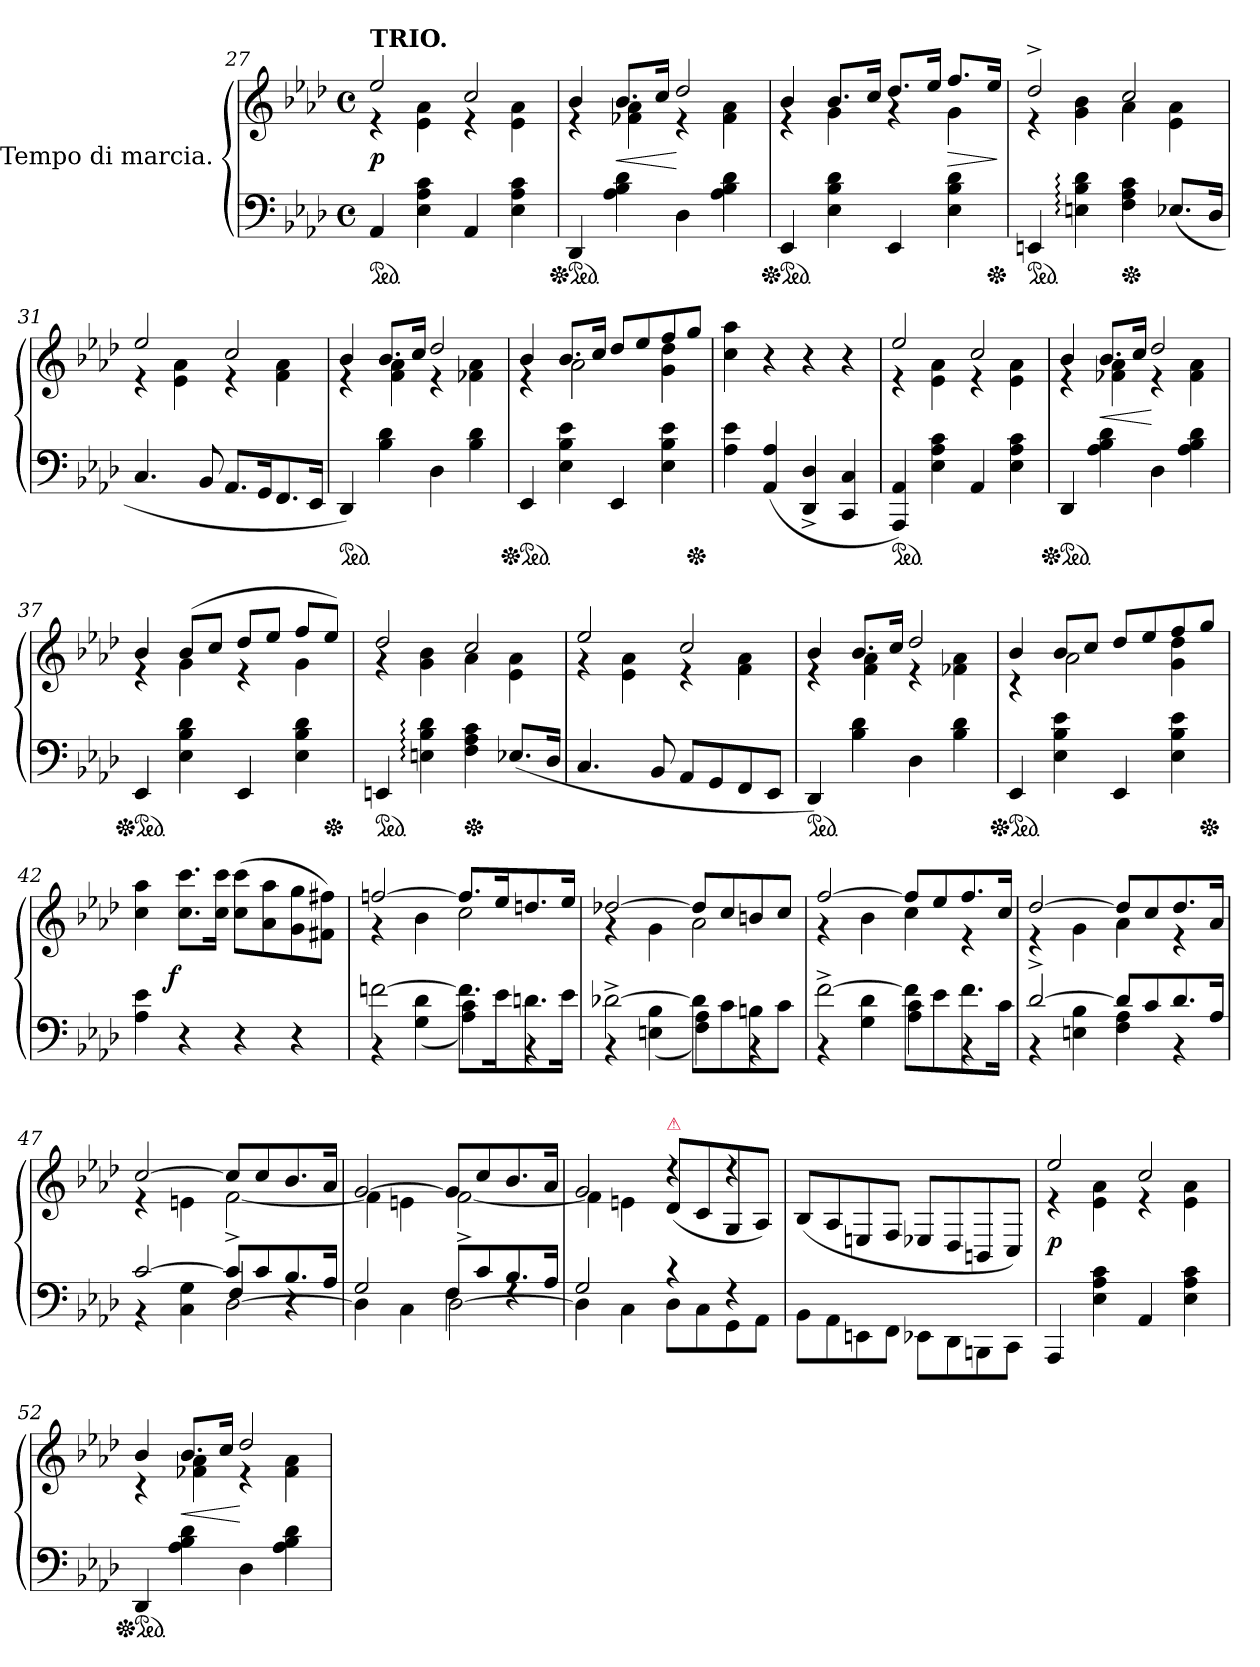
**kern	**kern	**dynam
*part1	*part1	*part1
*staff2	*staff1	*staff1/2
*I"Tempo di marcia.	*	*
*clefF4	*clefG2	*
*k[b-e-a-d-]	*k[b-e-a-d-]	*
*M4/4	*M4/4	*
*met(c)	*met(c)	*
=27	=27	=27
*	*^	*
!	!LO:TX:a:B:t=TRIO.	!	!
*ped	*	*	*
4AA-	2ee-	4re	p
4E- 4A- 4c	.	4e- 4a-	.
4AA-	2cc	4re	.
4E- 4A- 4c	.	4e- 4a-	.
=28	=28	=28	=28
*Xped	*	*	*
*ped	*	*	*
4DD-	4b-	4re	.
4A- 4B- 4d-	8.b-L	4f-X 4a-	<
.	16ccJk	.	.
4D-	2dd-	4re	[
4A- 4B- 4d-	.	4f- 4a-	.
=29	=29	=29	=29
*Xped	*	*	*
*ped	*	*	*
4EE-	4b-	4re	.
4E- 4B- 4d-	8.b-L	4g	.
.	16ccJk	.	.
4EE-	8.dd-L	4rg	.
.	16ee-Jk	.	.
4E- 4B- 4d-	8.ffL	4g	>
*Xped	*	*	*
.	16ee-Jk	.	.
*	*v	*v	*
.	.	]
=30	=30	=30
*	*^	*
*ped	*	*	*
4EEn	2dd-^>	4re	.
4En: 4B-: 4d-:	.	4g 4b-	.
*Xped	*	*	*
4F 4A- 4c	2cc	4a-	.
(<8.E-X/L	.	4e- 4a-	.
16D-Jk	.	.	.
=31	=31	=31	=31
4.C	2ee-	4re	.
.	.	4e- 4a-	.
8BB-	.	.	.
8.AA-L	2cc	4re	.
16GGK	.	.	.
8.FF	.	4f 4a-	.
16EE-Jk	.	.	.
=32	=32	=32	=32
*ped	*	*	*
4DD-)	4b-	4re	.
4B- 4d-	8.b-L	4f 4a-	.
.	16ccJk	.	.
4D-	2dd-	4re	.
4B- 4d-	.	4f-X 4a-	.
=33	=33	=33	=33
*Xped	*	*	*
*ped	*	*	*
4EE-	4b-	4re	.
4E- 4B- 4e-	8.b-L	2a-	.
.	16ccJk	.	.
4EE-	8dd-L	.	.
.	8ee-	.	.
4E- 4B- 4e-	8ff	4g 4dd-	.
*Xped	*	*	*
.	8ggJ	.	.
*	*v	*v	*
=34	=34	=34
4A- 4e-	4cc 4aa-	.
(<4AA-/ 4A-/	4r	.
4DD-^< 4D-^<	4r	.
4CC 4C	4r	.
=35	=35	=35
*	*^	*
*ped	*	*	*
4AAA- 4AA-)	2ee-	4re	.
4E- 4A- 4c	.	4e- 4a-	.
4AA-	2cc	4re	.
4E- 4A- 4c	.	4e- 4a-	.
=36	=36	=36	=36
*Xped	*	*	*
*ped	*	*	*
4DD-	4b-	4re	.
4A- 4B- 4d-	8.b-L	4f-X 4a-	<
.	16ccJk	.	.
4D-	2dd-	4re	[
4A- 4B- 4d-	.	4f- 4a-	.
=37	=37	=37	=37
*Xped	*	*	*
*ped	*	*	*
4EE-	4b-	4re	.
4E- 4B- 4d-	(>8b-L	4g	.
.	8ccJ	.	.
4EE-	8dd-L	4re	.
.	8ee-J	.	.
4E- 4B- 4d-	8ffL	4g	.
*Xped	*	*	*
.	8ee-J)	.	.
=38	=38	=38	=38
*ped	*	*	*
4EEn	2dd-	4rg	.
4En: 4B-: 4d-:	.	4g 4b-	.
*Xped	*	*	*
4F 4A- 4c	2cc	4a-	.
(<8.E-X/L	.	4e- 4a-	.
16D-Jk	.	.	.
=39	=39	=39	=39
4.C	2ee-	4rg	.
.	.	4e- 4a-	.
8BB-	.	.	.
8AA-L	2cc	4re	.
8GG	.	.	.
8FF	.	4f 4a-	.
8EE-J	.	.	.
=40	=40	=40	=40
*ped	*	*	*
4DD-)	4b-	4re	.
4B- 4d-	8.b-L	4f 4a-	.
.	16ccJk	.	.
4D-	2dd-	4re	.
4B- 4d-	.	4f-X 4a-	.
=41	=41	=41	=41
*Xped	*	*	*
*ped	*	*	*
4EE-	4b-	4rc	.
4E- 4B- 4e-	8b-L	2a-	.
.	8ccJ	.	.
4EE-	8dd-L	.	.
.	8ee-	.	.
4E- 4B- 4e-	8ff	4g 4dd-	.
*Xped	*	*	*
.	8ggJ	.	.
*	*v	*v	*
=42	=42	=42
4A- 4e-	4cc 4aa-	.
!	!	!LO:DY:rj
4r	8.cc 8.cccL	f
.	16cc 16cccJk	.
4r	(>8cc 8cccL	.
.	8a- 8aa-	.
4r	8g 8gg	.
.	8f#X 8ff#XJ)	.
=43	=43	=43
*^	*^	*
[2fn\	4r	[2ffn	4r	.
.	(>4G 4d-	.	4b-	.
8.f\L]	4A- 4c)	8.ffL]	2cc	.
16e-\K	.	16ee-K	.	.
8.dn\	4r	8.ddn	.	.
16e-\Jk	.	16ee-Jk	.	.
=44	=44	=44	=44	=44
[2d-X^<\	4r	[2dd-X	4rg	.
.	(>4En 4B-	.	4g	.
8d-\L]	4F 4A-)	8dd-L]	2a-	.
8c\	.	8cc	.	.
8Bn\	4r	8bn	.	.
8c\J	.	8ccJ	.	.
=45	=45	=45	=45	=45
[2f^<\	4r	[2ff	4r	.
.	4G 4d-	.	4b-	.
8f\L]	4A- 4c	8ffL]	4cc	.
8e-\	.	8ee-	.	.
8.f\	4r	8.ff	4r	.
16c\Jk	.	16ccJk	.	.
=46	=46	=46	=46	=46
[2d-^>	4r	[2dd-	4re	.
.	4En 4B-	.	4g	.
8d-L]	4F 4A-	8dd-L]	4a-	.
8c	.	8cc	.	.
8.d-	4r	8.dd-	4re	.
16A-Jk	.	16a-Jk	.	.
=47	=47	=47	=47	=47
*	*^	*	*	*
[2c	4r	2ryy	[2cc	4re	.
.	4C\ 4G\	.	.	4en	.
8cL]	4F/	[2D-\	8ccL]	[2f^<	.
8c	.	.	8cc	.	.
8.B-	4r	.	8.b-	.	.
16A-Jk	.	.	16a-Jk	.	.
=48	=48	=48	=48	=48	=48
2G	4D-]	2ryy	[2g	4f]	.
.	4C	.	.	4en	.
8FL	4F	[2D-\	8gL]	[2f^<	.
8c	.	.	8cc	.	.
8.B-	4rF	.	8.b-	.	.
16A-Jk	.	.	16a-Jk	.	.
*	*v	*v	*	*	*
=49	=49	=49	=49	=49
2G	4D-]	2g	4f]	.
.	4C	.	4en	.
!	!	!LO:TX:a:color=crimson:t=⚠	!	!
4rc	8D-L	4r	(>8d-\L	.
.	8C	.	8c\	.
4r	8GG	4r	8G/	.
.	8AA-J	.	8A-/J)	.
=50	=50	=50	=50	=50
!	!	!LO:TX:c:Bi:t=dim.	!	!
*v	*v	*	*	*
*	*v	*v	*
8BB-\L	(>8B-/L	.
8AA-\	8A-/	.
8EEn\	8En/	.
8FF\J	8F/J	.
8EE-XL	8E-XL	.
8DD-\	8D-/	.
8BBBn\	8BBn/	.
8CC\J	8C/J)	.
=51	=51	=51
*	*^	*
4AAA-	2ee-	4re	p
4E- 4A- 4c	.	4e- 4a-	.
4AA-	2cc	4re	.
4E- 4A- 4c	.	4e- 4a-	.
=52	=52	=52	=52
*Xped	*	*	*
*ped	*	*	*
4DD-	4b-	4rc	.
4A- 4B- 4d-	8.b-L	4f-X 4a-	<
.	16ccJk	.	.
4D-	2dd-	4re	[
4A- 4B- 4d-	.	4f- 4a-	.
*	*v	*v	*
=	=	=
*-	*-	*-
